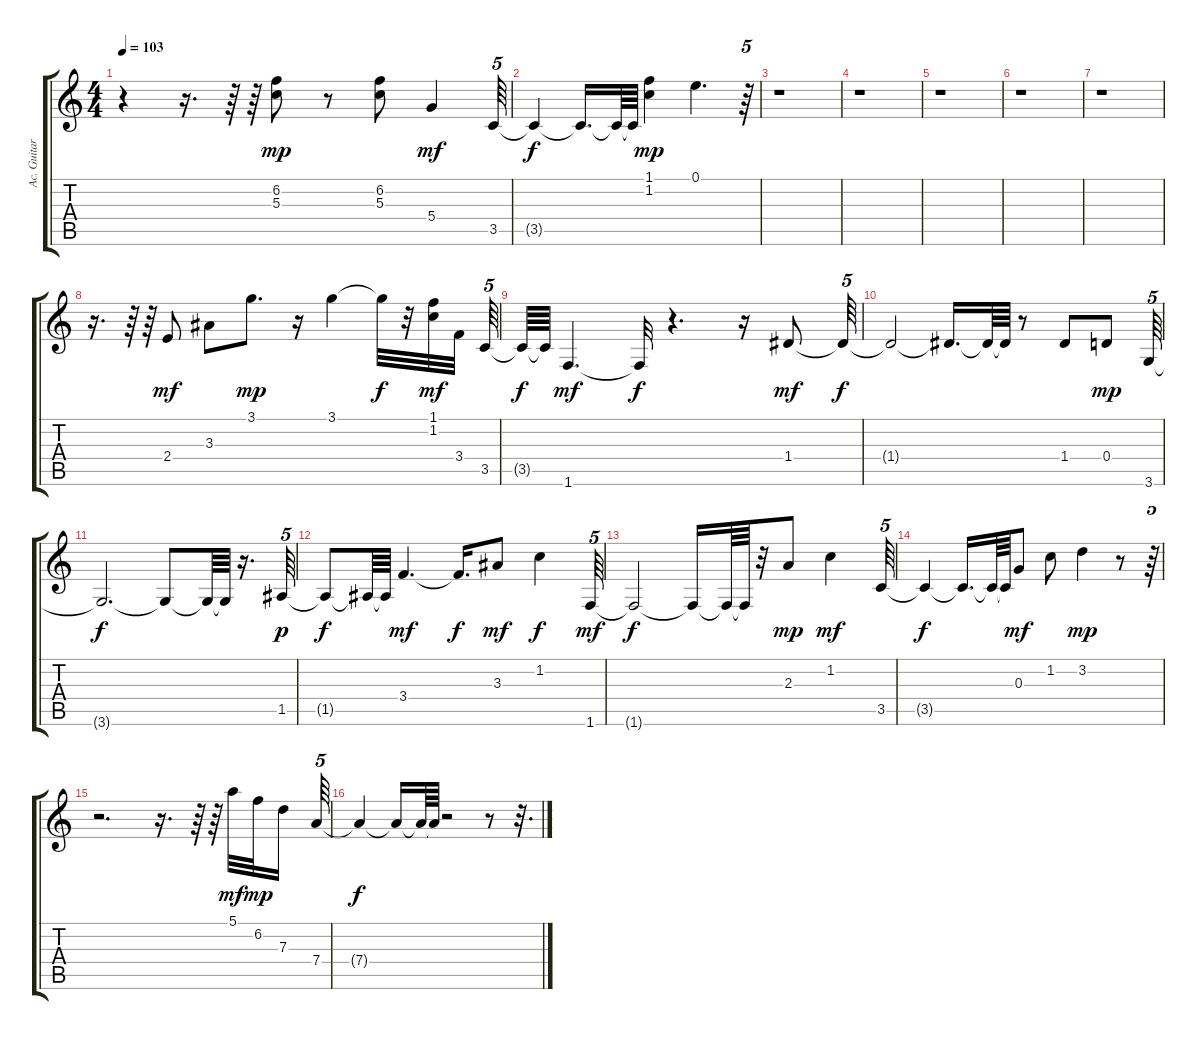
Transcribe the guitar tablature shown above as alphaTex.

\track ("Ac. Guitar (nylon)" "Ac. Guitar") {instrument acousticguitarnylon}
\staff {score tabs}
\tuning (E4 B3 G3 D3 A2 E2) {hide}
\ts (4 4)
\tempo 103
\clef g2
\ks c
r.4{dy f} r.16{d} r.64 r.64 (6.2 5.3).8{dy mp} r.8 (6.2 5.3).8 5.4.4{dy mf} 3.5.64{tu (5 4)} |
3.5{t}.4{dy f} 3.5{t}.16{d} 3.5{t}.64 3.5{t}.64 (1.1 1.2).4{dy mp} 0.1.4{d} r.64{tu (5 4)} |
r.1 |
r.1 |
r.1 |
r.1 |
r.1 |
r.16{d} r.64 r.64 2.4.8{dy mf} 3.3.8 3.1.8{d dy mp} r.16 3.1.4 3.1{t}.32{dy f} r.32 (1.1 1.2).32{dy mf} 3.4.32 3.5.64{tu (5 4)} |
3.5{t}.64{dy f} 3.5{t}.64 1.6.4{d dy mf} 1.6{t}.32{dy f} r.4{d} r.16 1.4.8{dy mf} 1.4{t}.64{tu (5 4) dy f} |
1.4{t}.2 1.4{t}.16{d} 1.4{t}.64 1.4{t}.64 r.8 1.4.8 0.4.8{dy mp} 3.6.64{tu (5 4)} |
3.6{t}.2{d dy f} 3.6{t}.8 3.6{t}.64 3.6{t}.64 r.16{d} 1.5.64{tu (5 4) dy p} |
1.5{t}.8{dy f} 1.5{t}.64 1.5{t}.64 3.4.4{d dy mf} 3.4{t}.16{d dy f} 3.3.8{dy mf} 1.2.4{dy f} 1.6.64{tu (5 4) dy mf} |
1.6{t}.2{dy f} 1.6{t}.16 1.6{t}.64 1.6{t}.64 r.32 2.3.8{dy mp} 1.2.4{dy mf} 3.5.64{tu (5 4)} |
3.5{t}.4{dy f} 3.5{t}.16{d} 3.5{t}.64 3.5{t}.64 0.3.8{dy mf} 1.2.8 3.2.4{dy mp} r.8 r.64{tu (5 4)} |
r.2{d} r.16{d} r.64 r.64 5.1.32{dy mf} 6.2.32{dy mp} 7.3.16 7.4.64{tu (5 4)} |
7.4{t}.4{dy f} 7.4{t}.16 7.4{t}.64 7.4{t}.64 r.2 r.8 r.32{d}
